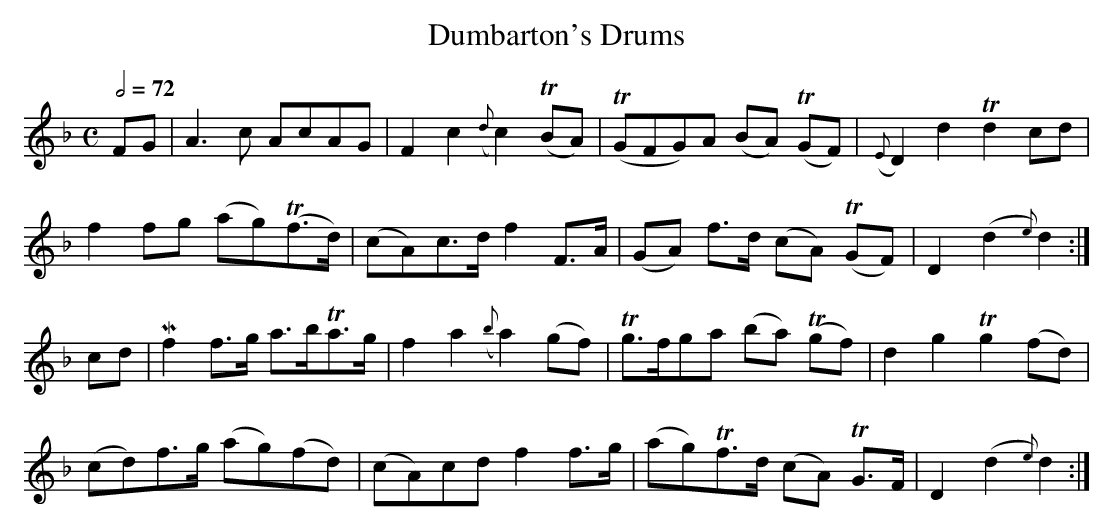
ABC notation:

X:1
T:Dumbarton's Drums
M:C
L:1/8
Q:1/2=72
K:DMin
 FG | A3  c   AcAG     | F2 c2 ({d}c2)(TBA)|(TGFG)A   (BA) (TGF)|({E}D2) d2    Td2cd  |
      f2 fg  (ag)(Tf>d)|(cA)c>d    f2   F>A| (GA) f>d (cA) (TGF)|    D2 (d2{e}) d2   :|
 cd |Mf2 f>g  a>bTa>g  | f2 a2 ({b}a2) (gf)| Tg>fga   (ba) (Tgf)|    d2  g2    Tg2(fd)|
     (cd)f>g (ag)(fd)  |(cA)cd     f2   f>g| (ag)Tf>d (cA) TG>F |    D2 (d2{e}) d2   :|
